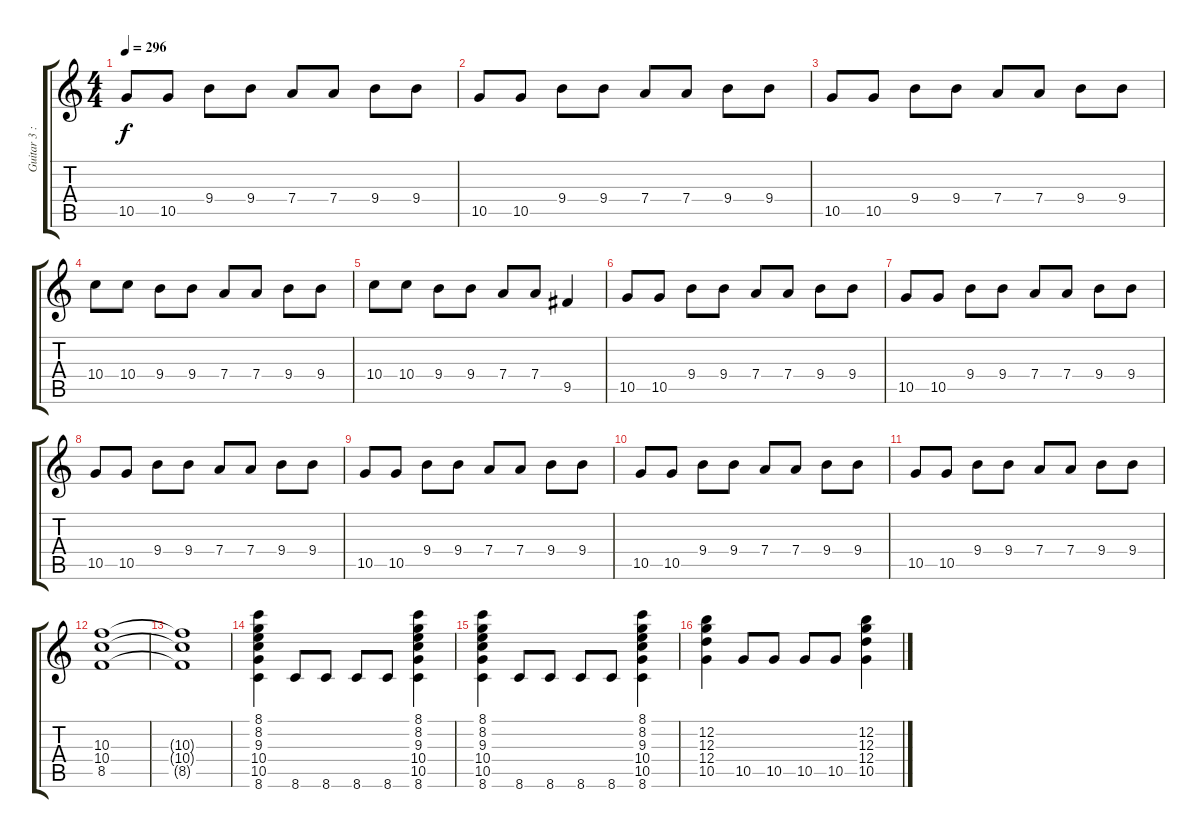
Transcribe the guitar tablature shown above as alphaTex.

\track ("Guitar 3 : Rafael" "Guitar 3 :") {instrument overdrivenguitar}
\staff {score tabs}
\tuning (E4 B3 G3 D3 A2 E2) {hide}
\ts (4 4)
\tempo 296
\clef g2
\ks c
10.5.8{dy f} 10.5.8 9.4.8 9.4.8 7.4.8 7.4.8 9.4.8 9.4.8 |
10.5.8 10.5.8 9.4.8 9.4.8 7.4.8 7.4.8 9.4.8 9.4.8 |
10.5.8 10.5.8 9.4.8 9.4.8 7.4.8 7.4.8 9.4.8 9.4.8 |
10.4.8 10.4.8 9.4.8 9.4.8 7.4.8 7.4.8 9.4.8 9.4.8 |
10.4.8 10.4.8 9.4.8 9.4.8 7.4.8 7.4.8 9.5.4 |
10.5.8 10.5.8 9.4.8 9.4.8 7.4.8 7.4.8 9.4.8 9.4.8 |
10.5.8 10.5.8 9.4.8 9.4.8 7.4.8 7.4.8 9.4.8 9.4.8 |
10.5.8 10.5.8 9.4.8 9.4.8 7.4.8 7.4.8 9.4.8 9.4.8 |
10.5.8 10.5.8 9.4.8 9.4.8 7.4.8 7.4.8 9.4.8 9.4.8 |
10.5.8 10.5.8 9.4.8 9.4.8 7.4.8 7.4.8 9.4.8 9.4.8 |
10.5.8 10.5.8 9.4.8 9.4.8 7.4.8 7.4.8 9.4.8 9.4.8 |
(10.3 10.4 8.5).1 |
(10.3{t} 10.4{t} 8.5{t}).1 |
(8.1 8.2 9.3 10.4 10.5 8.6).4 8.6.8 8.6.8 8.6.8 8.6.8 (8.1 8.2 9.3 10.4 10.5 8.6).4 |
(8.1 8.2 9.3 10.4 10.5 8.6).4 8.6.8 8.6.8 8.6.8 8.6.8 (8.1 8.2 9.3 10.4 10.5 8.6).4 |
(12.2 12.3 12.4 10.5).4 10.5.8 10.5.8 10.5.8 10.5.8 (12.2 12.3 12.4 10.5).4
